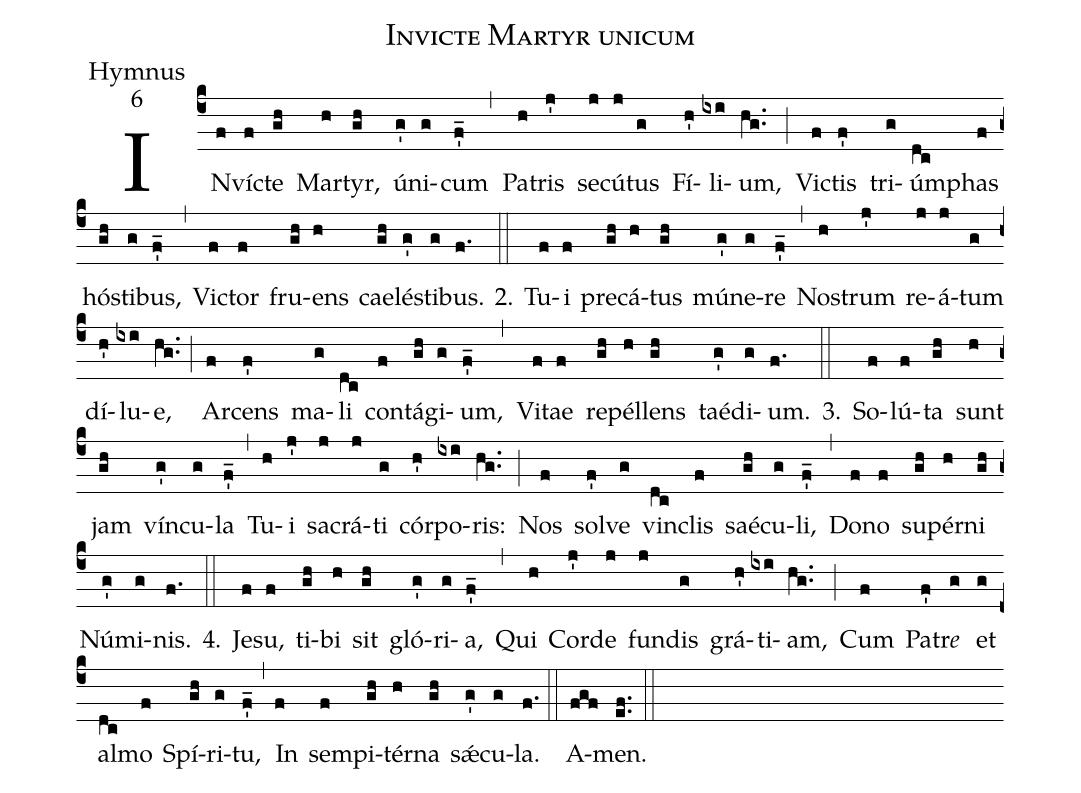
name:Invicte Martyr unicum;
office-part:Hymnus;
mode:6;
%%
(c4) IN(f)ví(f)cte(gh) Mar(h)tyr,(gh) ú(g')ni(g)cum(f'_) (,) Pa(h)tris(j') se(j)cú(j)tus(g) Fí(h')li(ixi)um,(hg..) (;) Vi(f)ctis(f') tri(g)úm(dc)phas(f) hó(gh)sti(g)bus,(f'_) (,) Vi(f)ctor(f) fru(gh)ens(h) cae(gh)lé(g')sti(g)bus.(f.)

2.(::) Tu(f)i(f) pre(gh)cá(h)tus(gh) mú(g')ne(g)re(f'_) (,) No(h)strum(j') re(j)á(j)tum(g) dí(h')lu(ixi)e,(hg..) (;) Ar(f)cens(f') ma(g)li(dc) con(f)tá(gh)gi(g)um,(f'_) (,) Vi(f)tae(f) re(gh)pél(h)lens(gh) taé(g')di(g)um.(f.)

3.(::) So(f)lú(f)ta(gh) sunt(h) jam(gh) vín(g')cu(g)la(f'_) (,) Tu(h)i(j') sa(j)crá(j)ti(g) cór(h')po(ixi)ris:(hg..) (;) Nos(f) sol(f')ve(g) vin(dc)clis(f) saé(gh)cu(g)li,(f'_) (,) Do(f)no(f) su(gh)pér(h)ni(gh) Nú(g')mi(g)nis.(f.)

4.(::) Je(f)su,(f) ti(gh)bi(h) sit(gh) gló(g')ri(g)a,(f'_) (,)
Qui(h) Cor(j')de(j) fun(j)dis(g) grá(h')ti(ixi)am,(hg..) (;)
Cum(f) Pa(f')tr<i>e</i>(g) et(g) al(dc)mo(f) Spí(gh)ri(g)tu,(f'_) (,)
In(f) sem(f)pi(gh)tér(h)na(gh) sǽ(g')cu(g)la.(f.) (::)
A(fgf)men.(ef..) (::)
